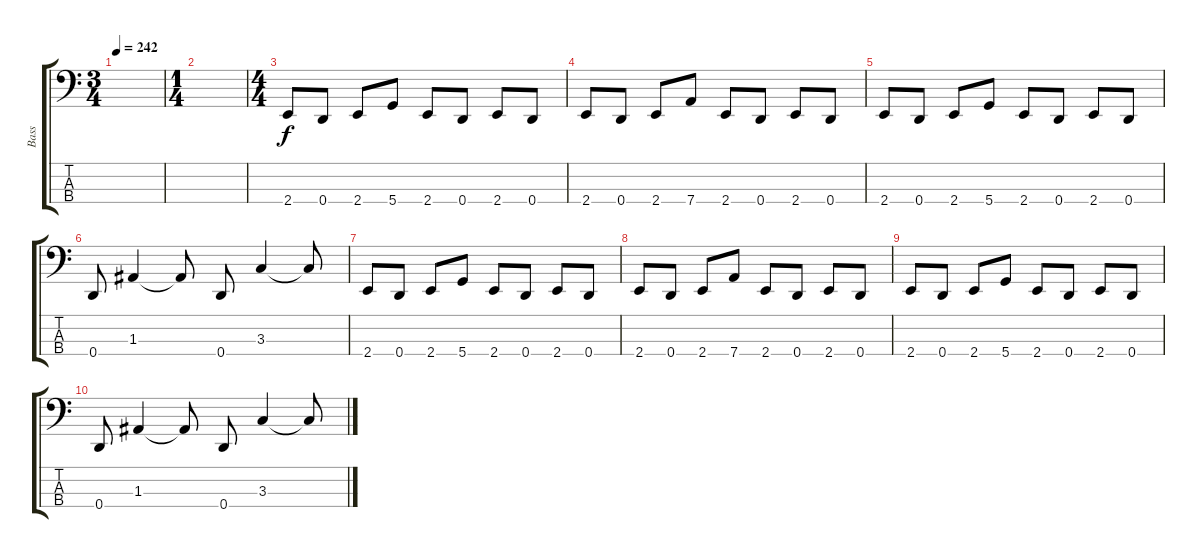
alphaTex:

\track ("Bass" "Bass") {instrument electricbassfinger}
\staff {score tabs}
\tuning (G2 D2 A1 D1) {hide}
\ts (3 4)
\tempo 242
\clef f4
\ks c
|
\ts (1 4)
|
\ts (4 4)
2.4.8 0.4.8 2.4.8 5.4.8 2.4.8 0.4.8 2.4.8 0.4.8 |
2.4.8 0.4.8 2.4.8 7.4.8 2.4.8 0.4.8 2.4.8 0.4.8 |
2.4.8 0.4.8 2.4.8 5.4.8 2.4.8 0.4.8 2.4.8 0.4.8 |
0.4.8 1.3.4 1.3{t}.8 0.4.8 3.3.4 3.3{t}.8 |
2.4.8 0.4.8 2.4.8 5.4.8 2.4.8 0.4.8 2.4.8 0.4.8 |
2.4.8 0.4.8 2.4.8 7.4.8 2.4.8 0.4.8 2.4.8 0.4.8 |
2.4.8 0.4.8 2.4.8 5.4.8 2.4.8 0.4.8 2.4.8 0.4.8 |
0.4.8 1.3.4 1.3{t}.8 0.4.8 3.3.4 3.3{t}.8
